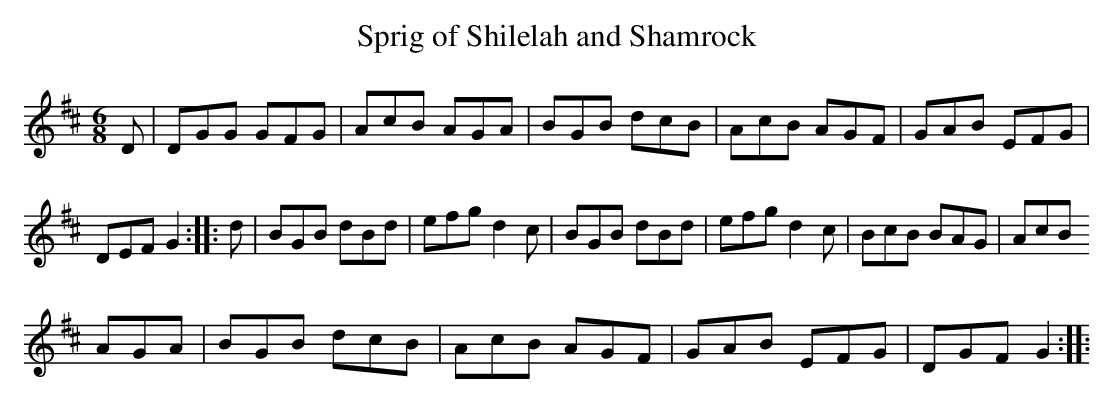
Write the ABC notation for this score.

X:1
T: Sprig of Shilelah and Shamrock
M:6/8
L:1/8
K:D
D | DGG GFG | AcB AGA | BGB dcB | AcB AGF | GAB EFG |
DEF G2 :||: d | BGB dBd | efg d2c | BGB dBd | efg d2c | BcB BAG | AcB
AGA | BGB dcB | AcB AGF | GAB EFG | DGF G2 :||:
